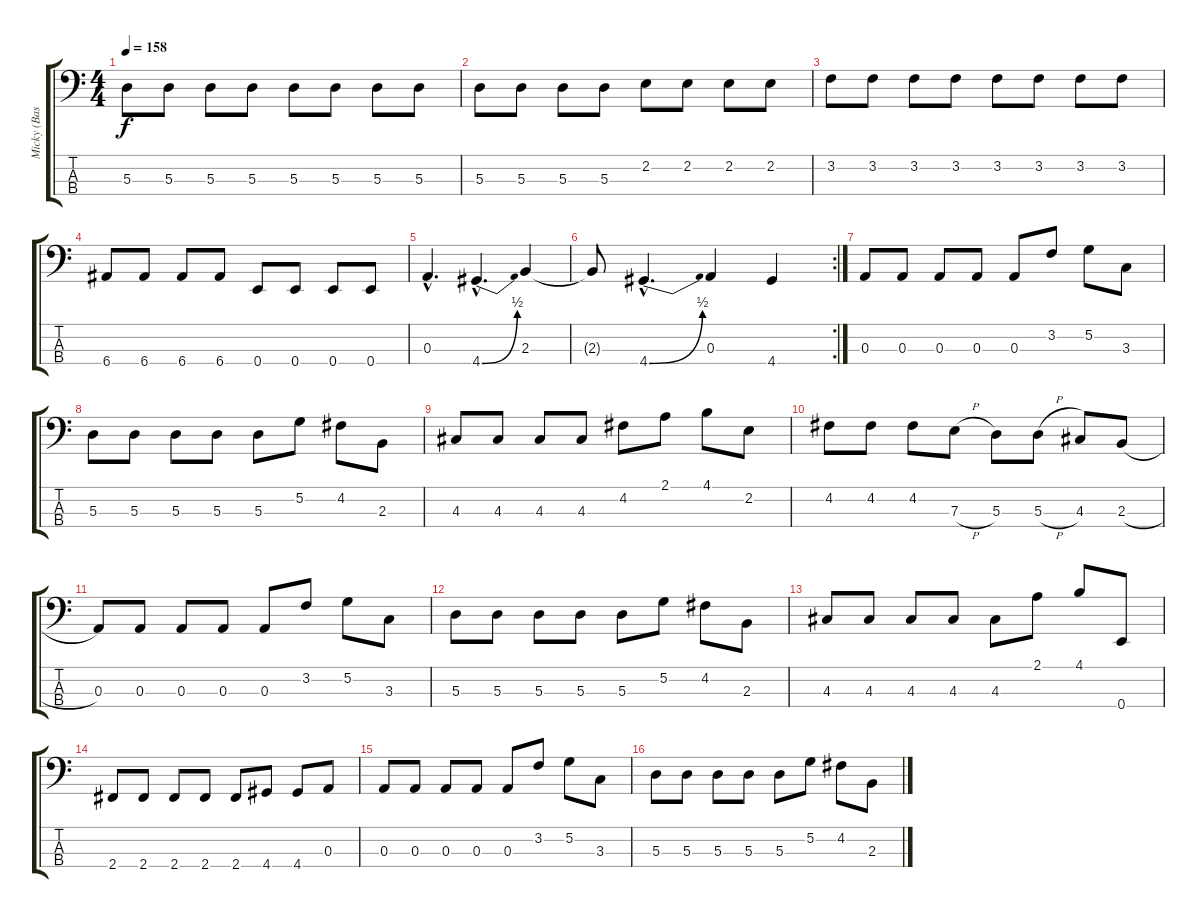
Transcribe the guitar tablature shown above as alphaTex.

\track ("Micky (Bass)" "Micky (Bas") {instrument electricbassfinger}
\staff {score tabs}
\tuning (G2 D2 A1 E1) {hide}
\ts (4 4)
\tempo 158
\clef f4
\ks c
5.3.8{dy f} 5.3.8 5.3.8 5.3.8 5.3.8 5.3.8 5.3.8 5.3.8 |
5.3.8 5.3.8 5.3.8 5.3.8 2.2.8 2.2.8 2.2.8 2.2.8 |
3.2.8 3.2.8 3.2.8 3.2.8 3.2.8 3.2.8 3.2.8 3.2.8 |
6.4.8 6.4.8 6.4.8 6.4.8 0.4.8 0.4.8 0.4.8 0.4.8 |
0.3{hac}.4{d} 4.4{be (bend 0 0 60 2) hac}.4{d} 2.3.4 |
\rc 2
2.3{t}.8 4.4{be (bend 0 0 60 2) hac}.4{d} 0.3.4 4.4.4 |
0.3.8 0.3.8 0.3.8 0.3.8 0.3.8 3.2.8 5.2.8 3.3.8 |
5.3.8 5.3.8 5.3.8 5.3.8 5.3.8 5.2.8 4.2.8 2.3.8 |
4.3.8 4.3.8 4.3.8 4.3.8 4.2.8 2.1.8 4.1.8 2.2.8 |
4.2.8 4.2.8 4.2.8 7.3{h}.8 5.3.8 5.3{h}.8 4.3.8 2.3{h}.8 |
0.3.8 0.3.8 0.3.8 0.3.8 0.3.8 3.2.8 5.2.8 3.3.8 |
5.3.8 5.3.8 5.3.8 5.3.8 5.3.8 5.2.8 4.2.8 2.3.8 |
4.3.8 4.3.8 4.3.8 4.3.8 4.3.8 2.1.8 4.1.8 0.4.8 |
2.4.8 2.4.8 2.4.8 2.4.8 2.4.8 4.4.8 4.4.8 0.3.8 |
0.3.8 0.3.8 0.3.8 0.3.8 0.3.8 3.2.8 5.2.8 3.3.8 |
5.3.8 5.3.8 5.3.8 5.3.8 5.3.8 5.2.8 4.2.8 2.3.8
